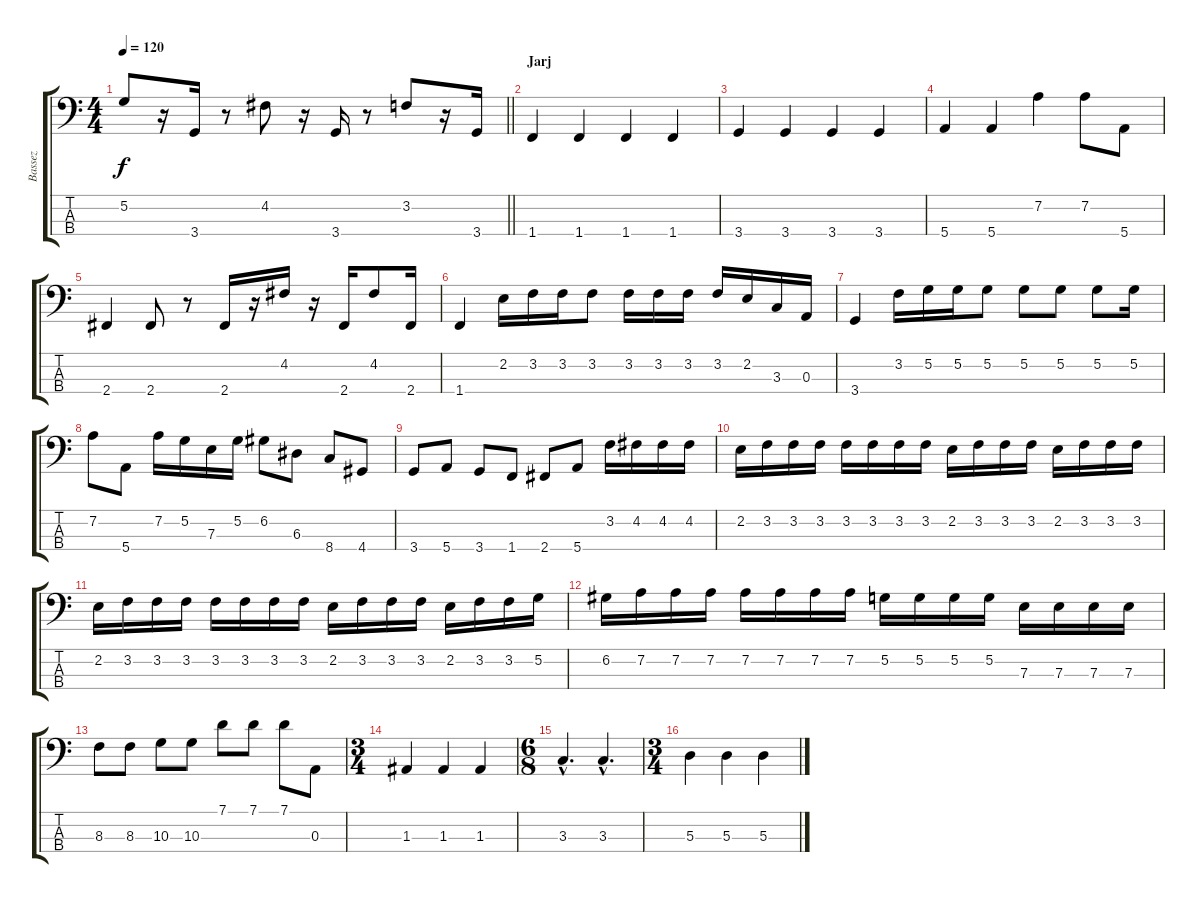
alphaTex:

\track ("Bassez" "Bassez") {instrument slapbass1}
\staff {score tabs}
\tuning (G2 D2 A1 E1) {hide}
\ts (4 4)
\tempo 120
\clef f4
\barLineRight lightlight
\ks c
5.2.8{dy f} r.16 3.4.16 r.8 4.2.8 r.16 3.4.16 r.8 3.2.8 r.16 3.4.16 |
\section ("" "Jarj")
1.4.4 1.4.4 1.4.4 1.4.4 |
3.4.4 3.4.4 3.4.4 3.4.4 |
5.4.4 5.4.4 7.2.4 7.2.8 5.4.8 |
2.4.4 2.4.8 r.8 2.4.16 r.16 4.2.16 r.16 2.4.16 4.2.8 2.4.16 |
1.4.4 2.2.16 3.2.16 3.2.16 3.2.8 3.2.16 3.2.16 3.2.16 3.2.16 2.2.16 3.3.16 0.3.16 |
3.4.4 3.2.16 5.2.16 5.2.16 5.2.8 5.2.8 5.2.8 5.2.8 5.2.16 |
7.2.8 5.4.8 7.2.16 5.2.16 7.3.16 5.2.16 6.2.8 6.3.8 8.4.8 4.4.8 |
3.4.8 5.4.8 3.4.8 1.4.8 2.4.8 5.4.8 3.2.16 4.2.16 4.2.16 4.2.16 |
2.2.16 3.2.16 3.2.16 3.2.16 3.2.16 3.2.16 3.2.16 3.2.16 2.2.16 3.2.16 3.2.16 3.2.16 2.2.16 3.2.16 3.2.16 3.2.16 |
2.2.16 3.2.16 3.2.16 3.2.16 3.2.16 3.2.16 3.2.16 3.2.16 2.2.16 3.2.16 3.2.16 3.2.16 2.2.16 3.2.16 3.2.16 5.2.16 |
6.2.16 7.2.16 7.2.16 7.2.16 7.2.16 7.2.16 7.2.16 7.2.16 5.2.16 5.2.16 5.2.16 5.2.16 7.3.16 7.3.16 7.3.16 7.3.16 |
8.3.8 8.3.8 10.3.8 10.3.8 7.1.8 7.1.8 7.1.8 0.3.8 |
\ts (3 4)
1.3.4 1.3.4 1.3.4 |
\ts (6 8)
3.3{hac}.4{d} 3.3{hac}.4{d} |
\ts (3 4)
5.3.4 5.3.4 5.3.4
